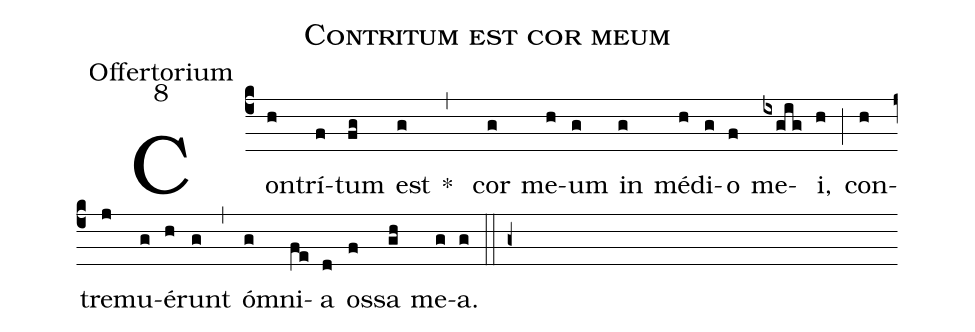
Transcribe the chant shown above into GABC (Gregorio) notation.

name:Contritum est cor meum;
office-part:Offertorium;
mode:8;
%%
(c4) Con(h)trí(f)tum(fg) est(g) * (,) cor(g) me(h)um(g) in(g) mé(h)di(g)o(f) me(ixgig)i,(h) (;) con(h)tre(j)mu(g)é(h)runt(g) (,) óm(g)ni(fe)a(d) os(f)sa(gh) me(g)a.(g) (::g+)
